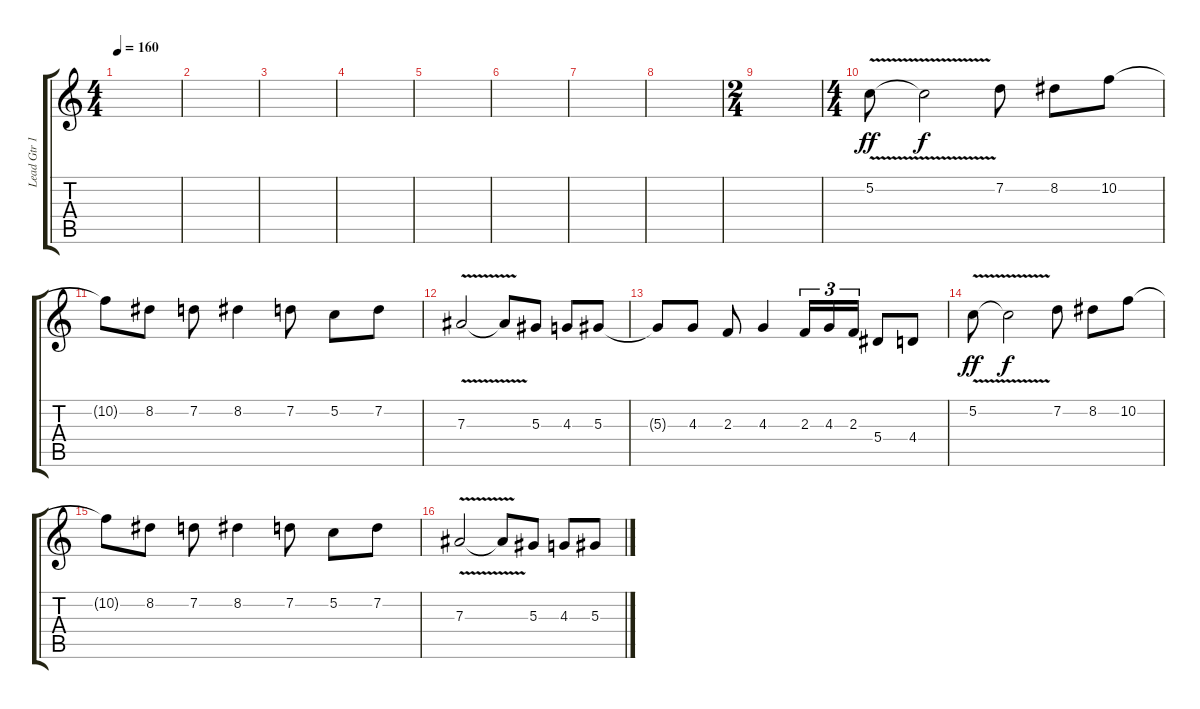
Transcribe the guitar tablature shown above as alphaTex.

\track ("Lead Gtr 1" "Lead Gtr 1") {instrument distortionguitar}
\staff {score tabs}
\tuning (C4 G3 Eb3 Bb2 F2 C2) {hide}
\ts (4 4)
\tempo 160
\clef g2
\ks c
|
|
|
|
|
|
|
|
\ts (2 4)
|
\ts (4 4)
5.2{v}.8{dy ff} 5.2{t}.2{dy f} 7.2.8 8.2.8 10.2.8 |
10.2{t}.8 8.2.8 7.2.8 8.2.4 7.2.8 5.2.8 7.2.8 |
7.3{v}.2 7.3{t}.8 5.3.8 4.3.8 5.3.8 |
5.3{t}.8 4.3.8 2.3.8 4.3.4 2.3.16{tu (3 2)} 4.3.16{tu (3 2)} 2.3.16{tu (3 2)} 5.4.8 4.4.8 |
5.2{v}.8{dy ff} 5.2{t}.2{dy f} 7.2.8 8.2.8 10.2.8 |
10.2{t}.8 8.2.8 7.2.8 8.2.4 7.2.8 5.2.8 7.2.8 |
7.3{v}.2 7.3{t}.8 5.3.8 4.3.8 5.3.8
